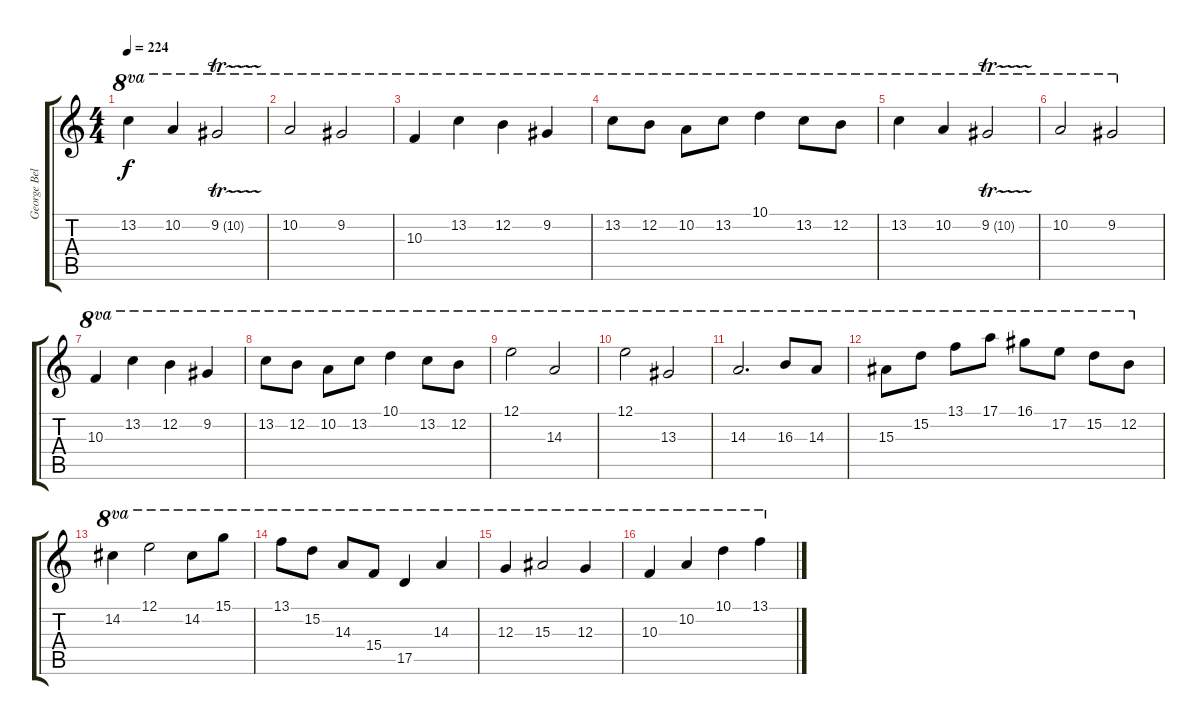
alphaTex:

\track ("George Bellas" "George Bel") {instrument acousticguitarsteel}
\staff {score tabs}
\tuning (E4 B3 G3 D3 A2 E2) {hide}
\ts (4 4)
\tempo 224
\clef g2
\ks c
13.2.4{ot 8va dy f} 10.2.4{ot 8va} 9.2{tr (10 32)}.2{ot 8va} |
10.2.2{ot 8va} 9.2.2{ot 8va} |
10.3.4{ot 8va} 13.2.4{ot 8va} 12.2.4{ot 8va} 9.2.4{ot 8va} |
13.2.8{ot 8va} 12.2.8{ot 8va} 10.2.8{ot 8va} 13.2.8{ot 8va} 10.1.4{ot 8va} 13.2.8{ot 8va} 12.2.8{ot 8va} |
13.2.4{ot 8va} 10.2.4{ot 8va} 9.2{tr (10 32)}.2{ot 8va} |
10.2.2{ot 8va} 9.2.2{ot 8va} |
10.3.4{ot 8va} 13.2.4{ot 8va} 12.2.4{ot 8va} 9.2.4{ot 8va} |
13.2.8{ot 8va} 12.2.8{ot 8va} 10.2.8{ot 8va} 13.2.8{ot 8va} 10.1.4{ot 8va} 13.2.8{ot 8va} 12.2.8{ot 8va} |
12.1.2{ot 8va} 14.3.2{ot 8va} |
12.1.2{ot 8va} 13.3.2{ot 8va} |
14.3.2{d ot 8va} 16.3.8{ot 8va} 14.3.8{ot 8va} |
15.3.8{ot 8va} 15.2.8{ot 8va} 13.1.8{ot 8va} 17.1.8{ot 8va} 16.1.8{ot 8va} 17.2.8{ot 8va} 15.2.8{ot 8va} 12.2.8{ot 8va} |
14.2.4{ot 8va} 12.1.2{ot 8va} 14.2.8{ot 8va} 15.1.8{ot 8va} |
13.1.8{ot 8va} 15.2.8{ot 8va} 14.3.8{ot 8va} 15.4.8{ot 8va} 17.5.4{ot 8va} 14.3.4{ot 8va} |
12.3.4{ot 8va} 15.3.2{ot 8va} 12.3.4{ot 8va} |
10.3.4{ot 8va} 10.2.4{ot 8va} 10.1.4{ot 8va} 13.1.4{ot 8va}
